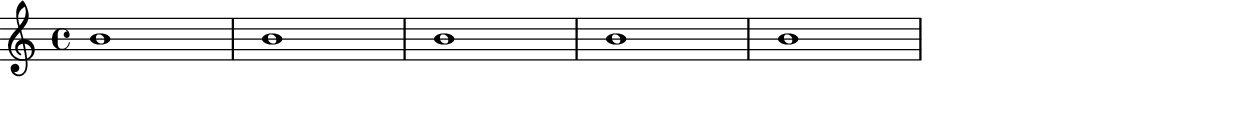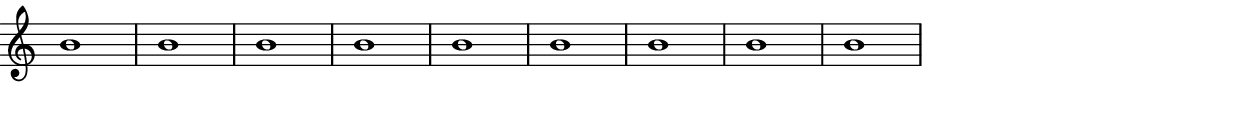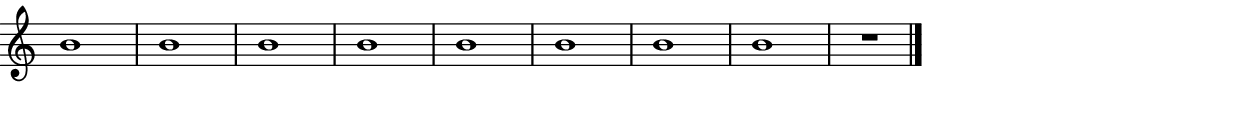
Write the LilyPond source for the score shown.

%% Generated by lilypond-book
%% Options: [exampleindent=10.16\mm,indent=0\mm,line-width=160\mm]
\include "lilypond-book-preamble.ly"


% ****************************************************************
% Start cut-&-pastable-section
% ****************************************************************

#(ly:set-option 'eps-box-padding 3.000000)



\paper {
  indent = 0\mm
  line-width = 160\mm
  % offset the left padding, also add 1mm as lilypond creates cropped
  % images with a little space on the right
  line-width = #(- line-width (* mm  3.000000) (* mm 1))
}

\layout {
  
}




% ****************************************************************
% ly snippet:
% ****************************************************************
\sourcefilename "/lilypond-2.24.3/input/regression/musicxml/41e-StaffGroups-InstrumentNames-Linebroken.xml"
\sourcefileline 0
\version "2.24.3"
% automatically converted by musicxml2ly from -
\pointAndClickOff

\header {
    texidoc = 
    "Part names and abbreviations can 
          contain line breaks."
    }

\layout {
    \context { \Score
        skipBars = ##t
        autoBeaming = ##f
        }
    }
PartPOneVoiceOne =  \relative b' {
    \clef "treble" \time 4/4 \key c \major | % 1
    b1 | % 2
    b1 | % 3
    b1 | % 4
    b1 | % 5
    b1 \break | % 6
    b1 | % 7
    b1 | % 8
    b1 | % 9
    b1 | \barNumberCheck #10
    b1 | % 11
    b1 | % 12
    b1 | % 13
    b1 | % 14
    b1 \break | % 15
    b1 | % 16
    b1 | % 17
    b1 | % 18
    b1 | % 19
    b1 | \barNumberCheck #20
    b1 | % 21
    b1 | % 22
    b1 | % 23
    R1 \bar "|."
    }


% The score definition
\score {
    <<
        
        \new Staff
        <<
            \set Staff.instrumentName = \markup { \center-column { \line {"Long"} \line {"Staff"} \line {"Name"} } }
            \set Staff.shortInstrumentName = \markup { \center-column { \line {"St."} \line {"Nm."} } }
            
            \context Staff << 
                \mergeDifferentlyDottedOn\mergeDifferentlyHeadedOn
                \context Voice = "PartPOneVoiceOne" {  \PartPOneVoiceOne }
                >>
            >>
        
        >>
    \layout {}
    % To create MIDI output, uncomment the following line:
    %  \midi {\tempo 4 = 100 }
    }




% ****************************************************************
% end ly snippet
% ****************************************************************
